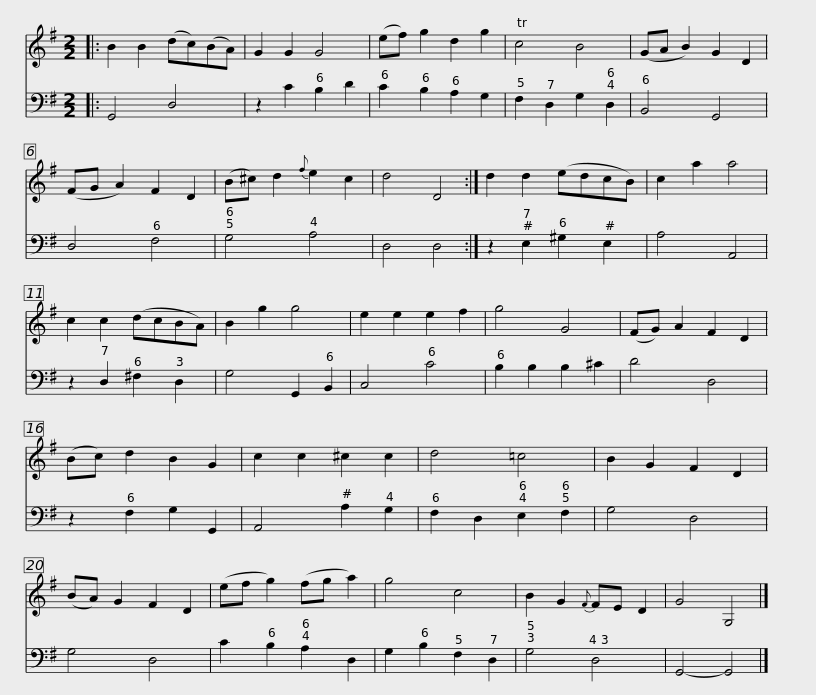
X:1
%%score 1 2
L:1/8
M:2/2
I:linebreak $
K:G
V:1 treble
V:2 bass
V:1
|: B2 B2 (dc)(BA) | G2 G2 G4 | (ef) g2 d2 g2 | Tc4 B4 | (GA B2) G2 D2 | %5
 (FG A2) F2 D2 | (B^c) d2{f} e2 c2 | d4 D4 :|$ d2 d2 (edcB) | c2 a2 a4 | %10
 c2 c2 (dcBA) | B2 g2 g4 | e2 e2 e2 f2 | g4 G4 | (FG) A2 F2 D2 | %15
 (Bc) d2 B2 G2 |$ c2 c2 ^c2 c2 | d4 =c4 | B2 G2 F2 D2 | (BA) G2 F2 D2 | %20
 (ef g2) (fg a2) | g4 c4 | B2 G2{F} FE D2 | G4 G,4 |] %24
V:2
|: G,,4 D,4 | z2 C2 B,2 D2 | C2 B,2 A,2 G,2 | F,2 D,2 G,2 D,2 | B,,4 G,,4 | %5
 D,4 F,4 | G,4 A,4 | D,4 D,4 :|$ z2 E,2 ^G,2 E,2 | A,4 A,,4 | %10
 z2 D,2 ^F,2 D,2 | G,4 G,,2 B,,2 | C,4 C4 | B,2 B,2 B,2 ^C2 | D4 D,4 | %15
 z2 F,2 G,2 G,,2 |$ A,,4 A,2 G,2 | F,2 D,2 E,2 F,2 | G,4 D,4 | G,4 D,4 | %20
 C2 B,2 A,2 D,2 | G,2 B,2 F,2 D,2 | G,4 D,4 | G,,4- G,,4 |] %24
